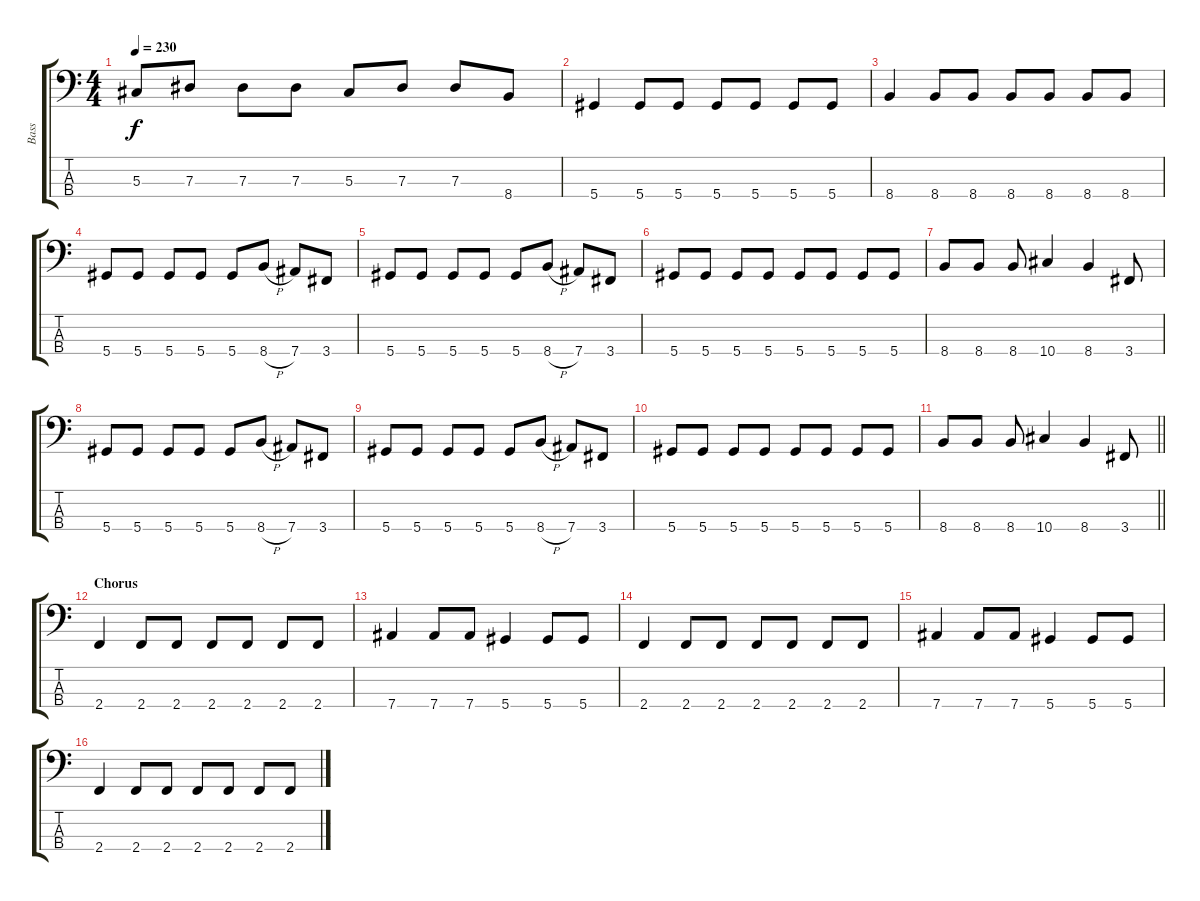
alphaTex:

\track ("Bass" "Bass") {instrument electricbassfinger}
\staff {score tabs}
\tuning (Gb2 Db2 Ab1 Eb1) {hide}
\ts (4 4)
\tempo 230
\clef f4
\ks c
5.3.8{dy f} 7.3.8 7.3.8 7.3.8 5.3.8 7.3.8 7.3.8 8.4.8 |
5.4.4 5.4.8 5.4.8 5.4.8 5.4.8 5.4.8 5.4.8 |
8.4.4 8.4.8 8.4.8 8.4.8 8.4.8 8.4.8 8.4.8 |
5.4.8 5.4.8 5.4.8 5.4.8 5.4.8 8.4{h}.8 7.4.8 3.4.8 |
5.4.8 5.4.8 5.4.8 5.4.8 5.4.8 8.4{h}.8 7.4.8 3.4.8 |
5.4.8 5.4.8 5.4.8 5.4.8 5.4.8 5.4.8 5.4.8 5.4.8 |
8.4.8 8.4.8 8.4.8 10.4.4 8.4.4 3.4.8 |
5.4.8 5.4.8 5.4.8 5.4.8 5.4.8 8.4{h}.8 7.4.8 3.4.8 |
5.4.8 5.4.8 5.4.8 5.4.8 5.4.8 8.4{h}.8 7.4.8 3.4.8 |
5.4.8 5.4.8 5.4.8 5.4.8 5.4.8 5.4.8 5.4.8 5.4.8 |
\barLineRight lightlight
8.4.8 8.4.8 8.4.8 10.4.4 8.4.4 3.4.8 |
\section ("" "Chorus")
2.4.4 2.4.8 2.4.8 2.4.8 2.4.8 2.4.8 2.4.8 |
7.4.4 7.4.8 7.4.8 5.4.4 5.4.8 5.4.8 |
2.4.4 2.4.8 2.4.8 2.4.8 2.4.8 2.4.8 2.4.8 |
7.4.4 7.4.8 7.4.8 5.4.4 5.4.8 5.4.8 |
2.4.4 2.4.8 2.4.8 2.4.8 2.4.8 2.4.8 2.4.8
